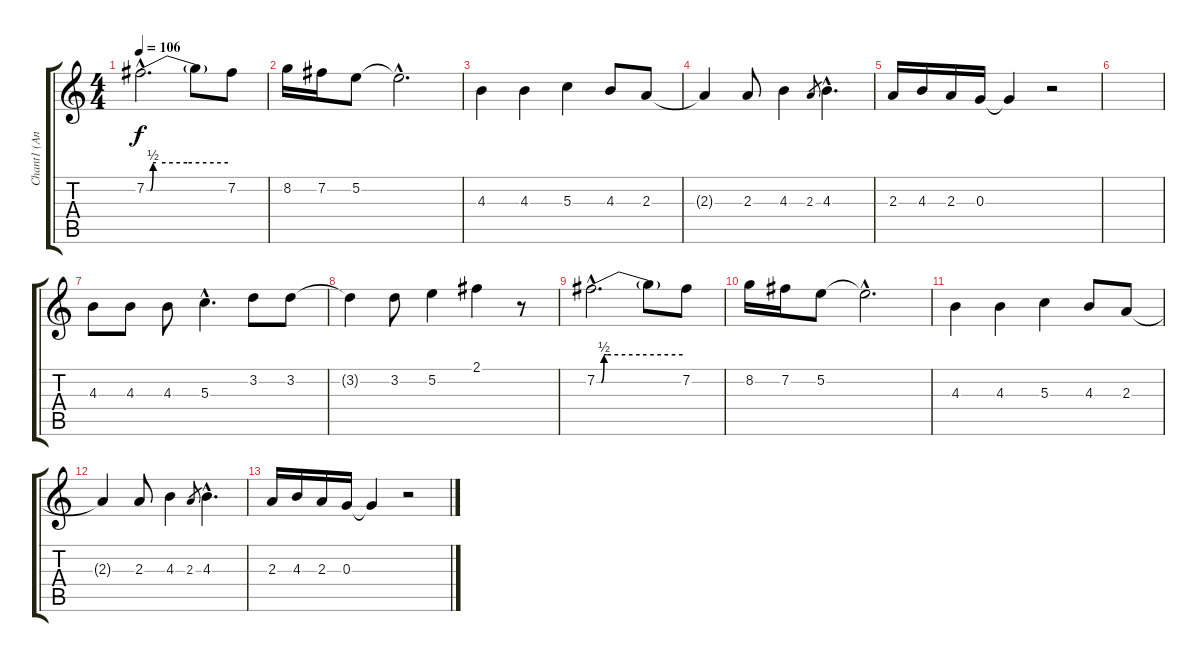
\track ("Chant1 (Anthony)" "Chant1 (An") {instrument distortionguitar}
\staff {score tabs}
\tuning (E4 B3 G3 D3 A2 E2) {hide}
\ts (4 4)
\tempo 106
\clef g2
\ks c
7.2{be (custom 0 0 3 0 5 2 7 2 30 2 60 2) hac}.2{d dy f} 7.2{t}.8 7.2.8 |
8.2.16 7.2.16 5.2.8 5.2{hac t}.2{d} |
4.3.4 4.3.4 5.3.4 4.3.8 2.3.8 |
2.3{t}.4 2.3.8 4.3.4 2.3.8{gr} 4.3{hac}.4{d} |
2.3.16 4.3.16 2.3.16 0.3.16 0.3{t}.4 r.2 |
|
4.3.8 4.3.8 4.3.8 5.3{hac}.4{d} 3.2.8 3.2.8 |
3.2{t}.4 3.2.8 5.2.4 2.1.4 r.8 |
7.2{be (custom 0 0 3 0 5 2 7 2 30 2 60 2) hac}.2{d} 7.2{t}.8 7.2.8 |
8.2.16 7.2.16 5.2.8 5.2{hac t}.2{d} |
4.3.4 4.3.4 5.3.4 4.3.8 2.3.8 |
2.3{t}.4 2.3.8 4.3.4 2.3.8{gr} 4.3{hac}.4{d} |
2.3.16 4.3.16 2.3.16 0.3.16 0.3{t}.4 r.2
